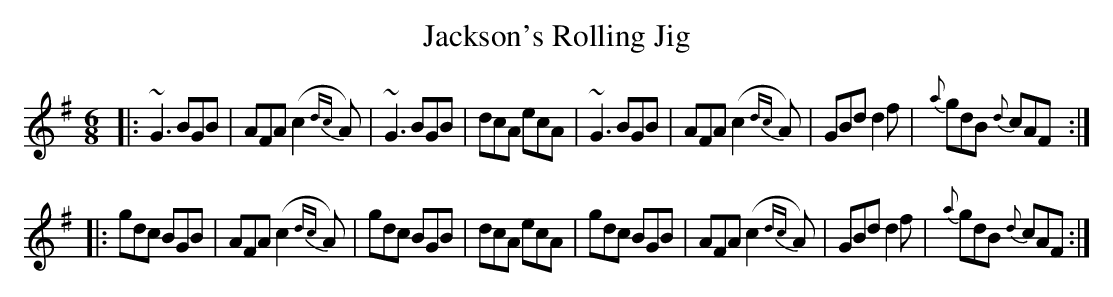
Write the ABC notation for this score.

X:1
T: Jackson's Rolling Jig
M: 6/8
L: 1/8
K: G
|:\
~G3 BGB | AFA (c2 {dc}A) | ~G3 BGB | dcA ecA |\
~G3 BGB | AFA (c2 {dc}A) | GBd d2f | {a}gdB {d}cAF :|
|:\
gdc BGB | AFA (c2 {dc}A) | gdc BGB | dcA ecA |\
gdc BGB | AFA (c2 {dc}A) | GBd d2f | {a}gdB {d}cAF :|
